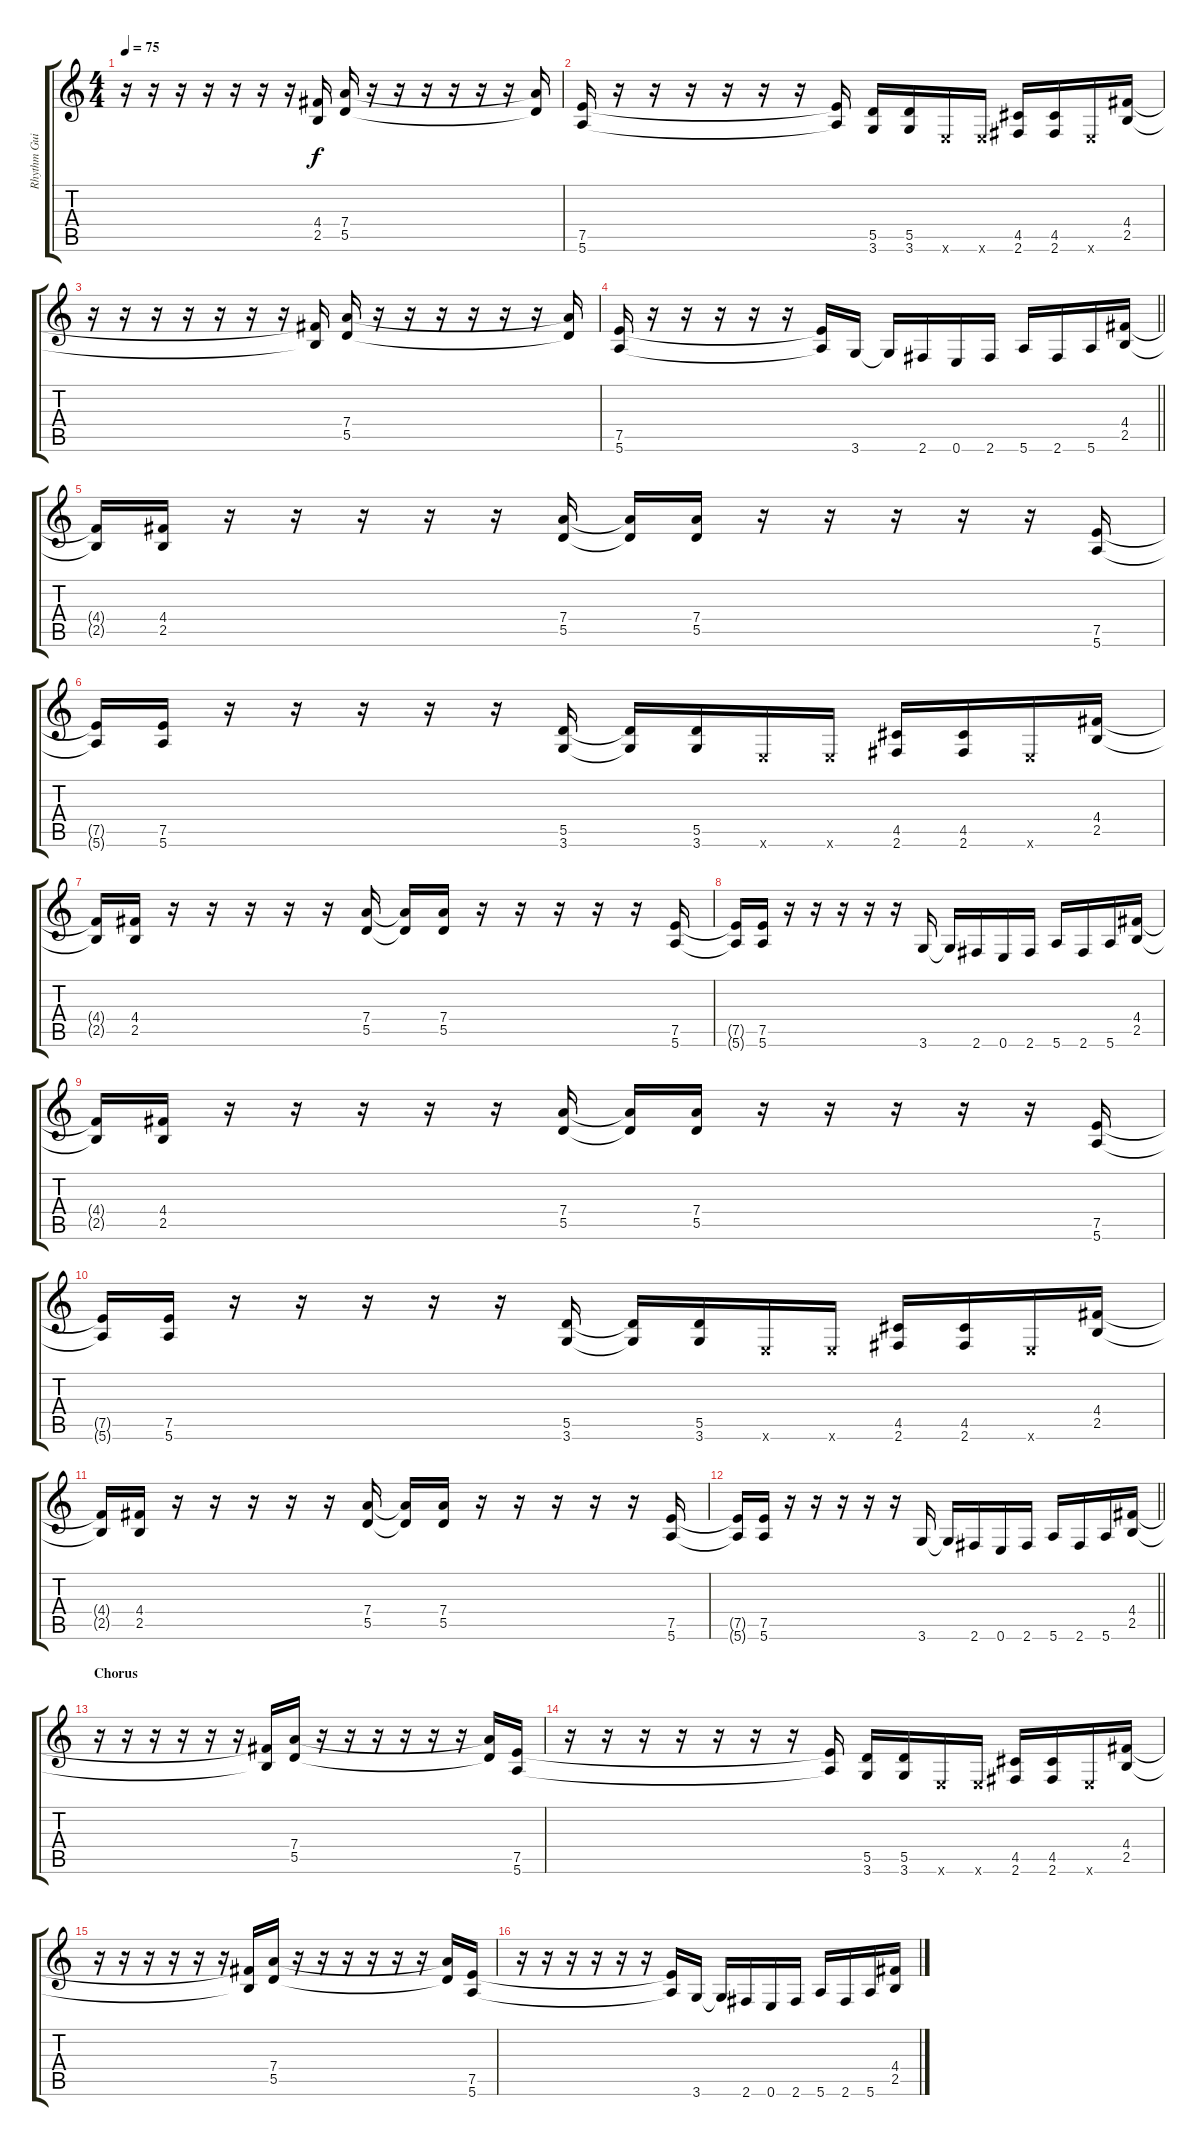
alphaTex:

\track ("Rhythm Guitar" "Rhythm Gui") {instrument distortionguitar}
\staff {score tabs}
\tuning (E4 B3 G3 D3 A2 E2) {hide}
\ts (4 4)
\tempo 75
\clef g2
\ks c
r.16{dy f} r.16 r.16 r.16 r.16 r.16 r.16 (4.4{t} 2.5{t}).16 (7.4 5.5).16 r.16 r.16 r.16 r.16 r.16 r.16 (7.4{t} 5.5{t}).16 |
(7.5 5.6).16 r.16 r.16 r.16 r.16 r.16 r.16 (7.5{t} 5.6{t}).16 (5.5 3.6).16 (5.5 3.6).16 0.6{x}.16 0.6{x}.16 (4.5 2.6).16 (4.5 2.6).16 0.6{x}.16 (4.4 2.5).16 |
r.16 r.16 r.16 r.16 r.16 r.16 r.16 (4.4{t} 2.5{t}).16 (7.4 5.5).16 r.16 r.16 r.16 r.16 r.16 r.16 (7.4{t} 5.5{t}).16 |
\barLineRight lightlight
(7.5 5.6).16 r.16 r.16 r.16 r.16 r.16 (7.5{t} 5.6{t}).16 3.6.16 3.6{t}.16 2.6.16 0.6.16 2.6.16 5.6.16 2.6.16 5.6.16 (4.4 2.5).16 |
\section ("" "")
(4.4{t} 2.5{t}).16 (4.4 2.5).16 r.16 r.16 r.16 r.16 r.16 (7.4 5.5).16 (7.4{t} 5.5{t}).16 (7.4 5.5).16 r.16 r.16 r.16 r.16 r.16 (7.5 5.6).16 |
(7.5{t} 5.6{t}).16 (7.5 5.6).16 r.16 r.16 r.16 r.16 r.16 (5.5 3.6).16 (5.5{t} 3.6{t}).16 (5.5 3.6).16 0.6{x}.16 0.6{x}.16 (4.5 2.6).16 (4.5 2.6).16 0.6{x}.16 (4.4 2.5).16 |
(4.4{t} 2.5{t}).16 (4.4 2.5).16 r.16 r.16 r.16 r.16 r.16 (7.4 5.5).16 (7.4{t} 5.5{t}).16 (7.4 5.5).16 r.16 r.16 r.16 r.16 r.16 (7.5 5.6).16 |
(7.5{t} 5.6{t}).16 (7.5 5.6).16 r.16 r.16 r.16 r.16 r.16 3.6.16 3.6{t}.16 2.6.16 0.6.16 2.6.16 5.6.16 2.6.16 5.6.16 (4.4 2.5).16 |
(4.4{t} 2.5{t}).16 (4.4 2.5).16 r.16 r.16 r.16 r.16 r.16 (7.4 5.5).16 (7.4{t} 5.5{t}).16 (7.4 5.5).16 r.16 r.16 r.16 r.16 r.16 (7.5 5.6).16 |
(7.5{t} 5.6{t}).16 (7.5 5.6).16 r.16 r.16 r.16 r.16 r.16 (5.5 3.6).16 (5.5{t} 3.6{t}).16 (5.5 3.6).16 0.6{x}.16 0.6{x}.16 (4.5 2.6).16 (4.5 2.6).16 0.6{x}.16 (4.4 2.5).16 |
(4.4{t} 2.5{t}).16 (4.4 2.5).16 r.16 r.16 r.16 r.16 r.16 (7.4 5.5).16 (7.4{t} 5.5{t}).16 (7.4 5.5).16 r.16 r.16 r.16 r.16 r.16 (7.5 5.6).16 |
\barLineRight lightlight
(7.5{t} 5.6{t}).16 (7.5 5.6).16 r.16 r.16 r.16 r.16 r.16 3.6.16 3.6{t}.16 2.6.16 0.6.16 2.6.16 5.6.16 2.6.16 5.6.16 (4.4 2.5).16 |
\section ("" "Chorus")
r.16 r.16 r.16 r.16 r.16 r.16 (4.4{t} 2.5{t}).16 (7.4 5.5).16 r.16 r.16 r.16 r.16 r.16 r.16 (7.4{t} 5.5{t}).16 (7.5 5.6).16 |
r.16 r.16 r.16 r.16 r.16 r.16 r.16 (7.5{t} 5.6{t}).16 (5.5 3.6).16 (5.5 3.6).16 0.6{x}.16 0.6{x}.16 (4.5 2.6).16 (4.5 2.6).16 0.6{x}.16 (4.4 2.5).16 |
r.16 r.16 r.16 r.16 r.16 r.16 (4.4{t} 2.5{t}).16 (7.4 5.5).16 r.16 r.16 r.16 r.16 r.16 r.16 (7.4{t} 5.5{t}).16 (7.5 5.6).16 |
r.16 r.16 r.16 r.16 r.16 r.16 (7.5{t} 5.6{t}).16 3.6.16 3.6{t}.16 2.6.16 0.6.16 2.6.16 5.6.16 2.6.16 5.6.16 (4.4 2.5).16
